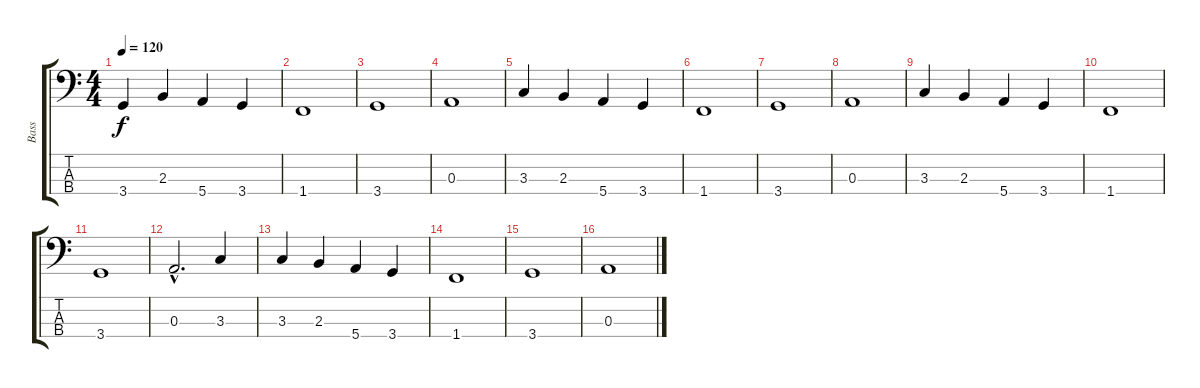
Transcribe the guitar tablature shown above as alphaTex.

\track ("Bass" "Bass") {instrument electricbasspick}
\staff {score tabs}
\tuning (G2 D2 A1 E1) {hide}
\ts (4 4)
\tempo 120
\clef f4
\ks c
3.4{t}.4{dy f} 2.3.4 5.4.4 3.4.4 |
1.4.1 |
3.4.1 |
0.3.1 |
3.3.4 2.3.4 5.4.4 3.4.4 |
1.4.1 |
3.4.1 |
0.3.1 |
3.3.4 2.3.4 5.4.4 3.4.4 |
1.4.1 |
3.4.1 |
0.3{hac}.2{d} 3.3.4 |
3.3.4 2.3.4 5.4.4 3.4.4 |
1.4.1 |
3.4.1 |
0.3.1
